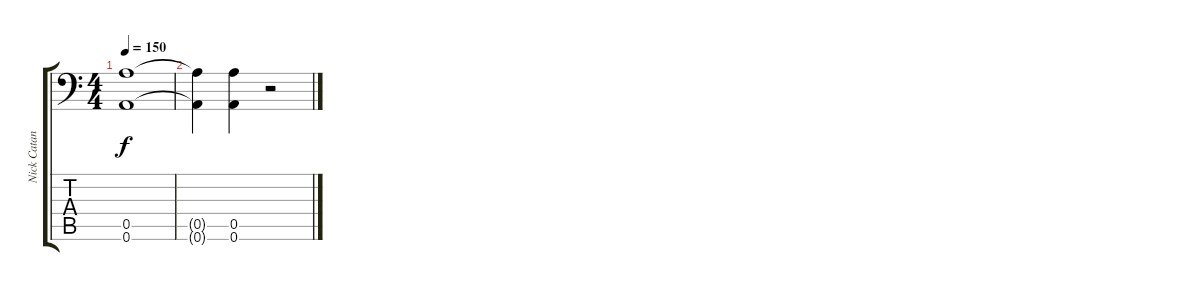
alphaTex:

\track ("Nick Catanese" "Nick Catan") {instrument distortionguitar}
\staff {score tabs}
\tuning (E4 B3 G3 D3 A2 A1) {hide}
\ts (4 4)
\tempo 150
\clef f4
\ks c
(0.5{t} 0.6{t}).1{dy f} |
(0.5{t} 0.6{t}).4 (0.5 0.6).4 r.2
